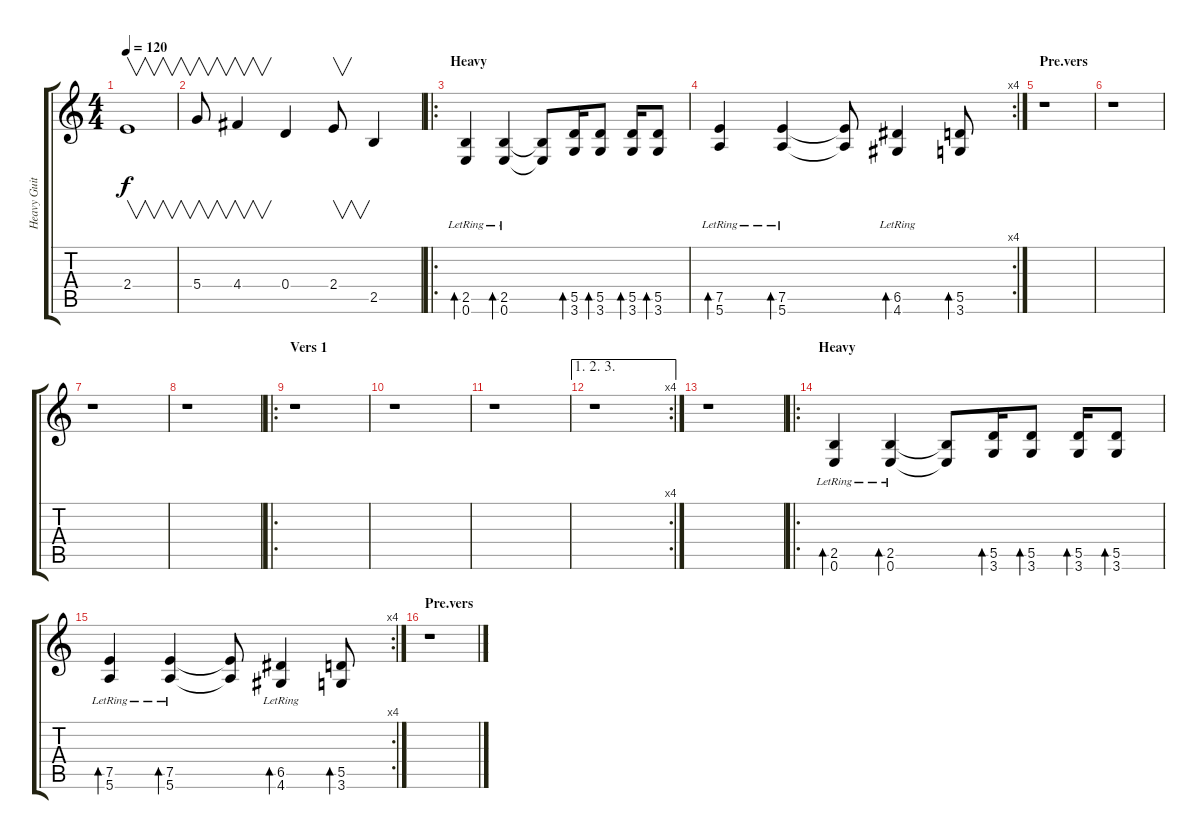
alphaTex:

\track ("Heavy Guitar 2" "Heavy Guit") {instrument distortionguitar}
\staff {score tabs}
\tuning (E4 B3 G3 D3 A2 E2) {hide}
\ts (4 4)
\tempo 120
\clef g2
\ks c
2.4.1{v dy f} |
5.4.8{v} 4.4.4{v} 0.4.4 2.4.8{v} 2.5.4 |
\ro
\section ("" "Heavy")
(2.5{lr} 0.6{lr}).4{bd 60} (2.5{lr} 0.6{lr}).4{bd 60} (2.5{t} 0.6{t}).8 (5.5 3.6).16{bd 60} (5.5 3.6).8{bd 60} (5.5 3.6).16{bd 60} (5.5 3.6).8{bd 60} |
\rc 4
(7.5{lr} 5.6{lr}).4{bd 60} (7.5{lr} 5.6{lr}).4{bd 60} (7.5{t} 5.6{t}).8 (6.5{lr} 4.6{lr}).4{bd 60} (5.5 3.6).8{bd 60} |
\section ("" "Pre.vers")
r.1 |
r.1 |
r.1 |
r.1 |
\ro
\section ("" "Vers 1")
r.1 |
r.1 |
r.1 |
\ae (1 2 3)
\rc 4
r.1 |
r.1 |
\ro
\section ("" "Heavy")
(2.5{lr} 0.6{lr}).4{bd 60} (2.5{lr} 0.6{lr}).4{bd 60} (2.5{t} 0.6{t}).8 (5.5 3.6).16{bd 60} (5.5 3.6).8{bd 60} (5.5 3.6).16{bd 60} (5.5 3.6).8{bd 60} |
\rc 4
(7.5{lr} 5.6{lr}).4{bd 60} (7.5{lr} 5.6{lr}).4{bd 60} (7.5{t} 5.6{t}).8 (6.5{lr} 4.6{lr}).4{bd 60} (5.5 3.6).8{bd 60} |
\section ("" "Pre.vers")
r.1
